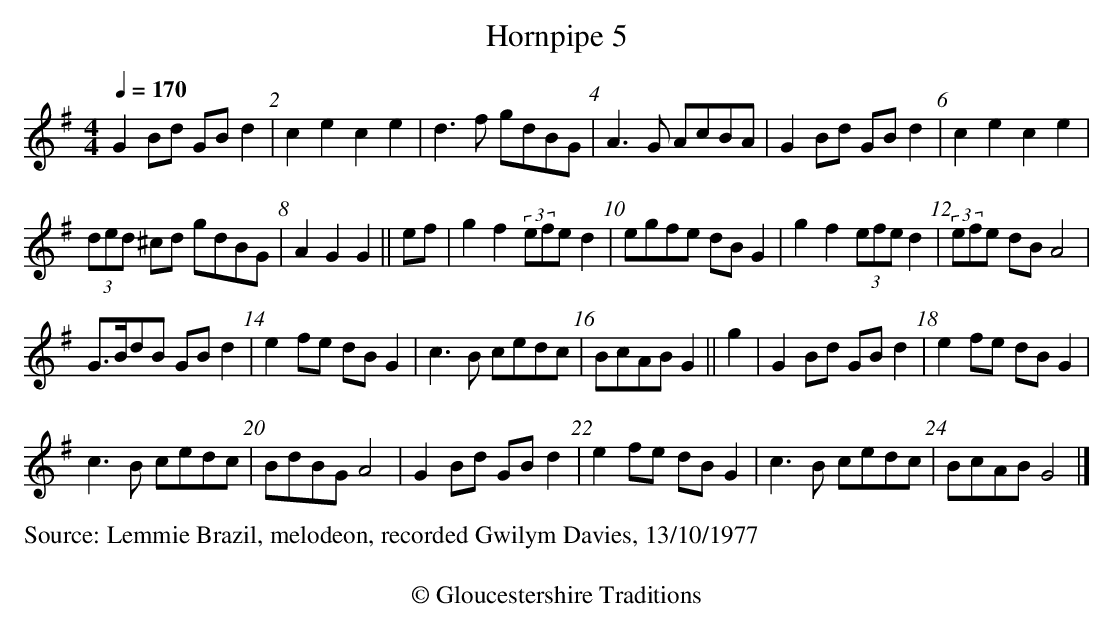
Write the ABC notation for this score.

X:1
T:Hornpipe 5
Q:1/4=170
M:4/4
L:1/8
K:G
G2 Bd GB d2 | c2 e2 c2 e2 | d3 f gdBG | A3 G AcBA | G2 Bd GB d2 | c2 e2 c2 e2 |
(3ded ^cd gdBG | A2 G2 G2 || ef | g2 f2 (3:2:2efe d2 | egfe dB G2 | g2 f2 (3efe d2 | (3:2:2efe dB A4 |
G>BdB GB d2 | e2 fe dB G2 | c3 B cedc | BcAB G2 || g2 | G2 Bd GB d2 | e2 fe dB G2 |
c3 B cedc | BdBG A4 | G2 Bd GB d2 | e2 fe dB G2 | c3 B cedc | BcAB G4 |]
